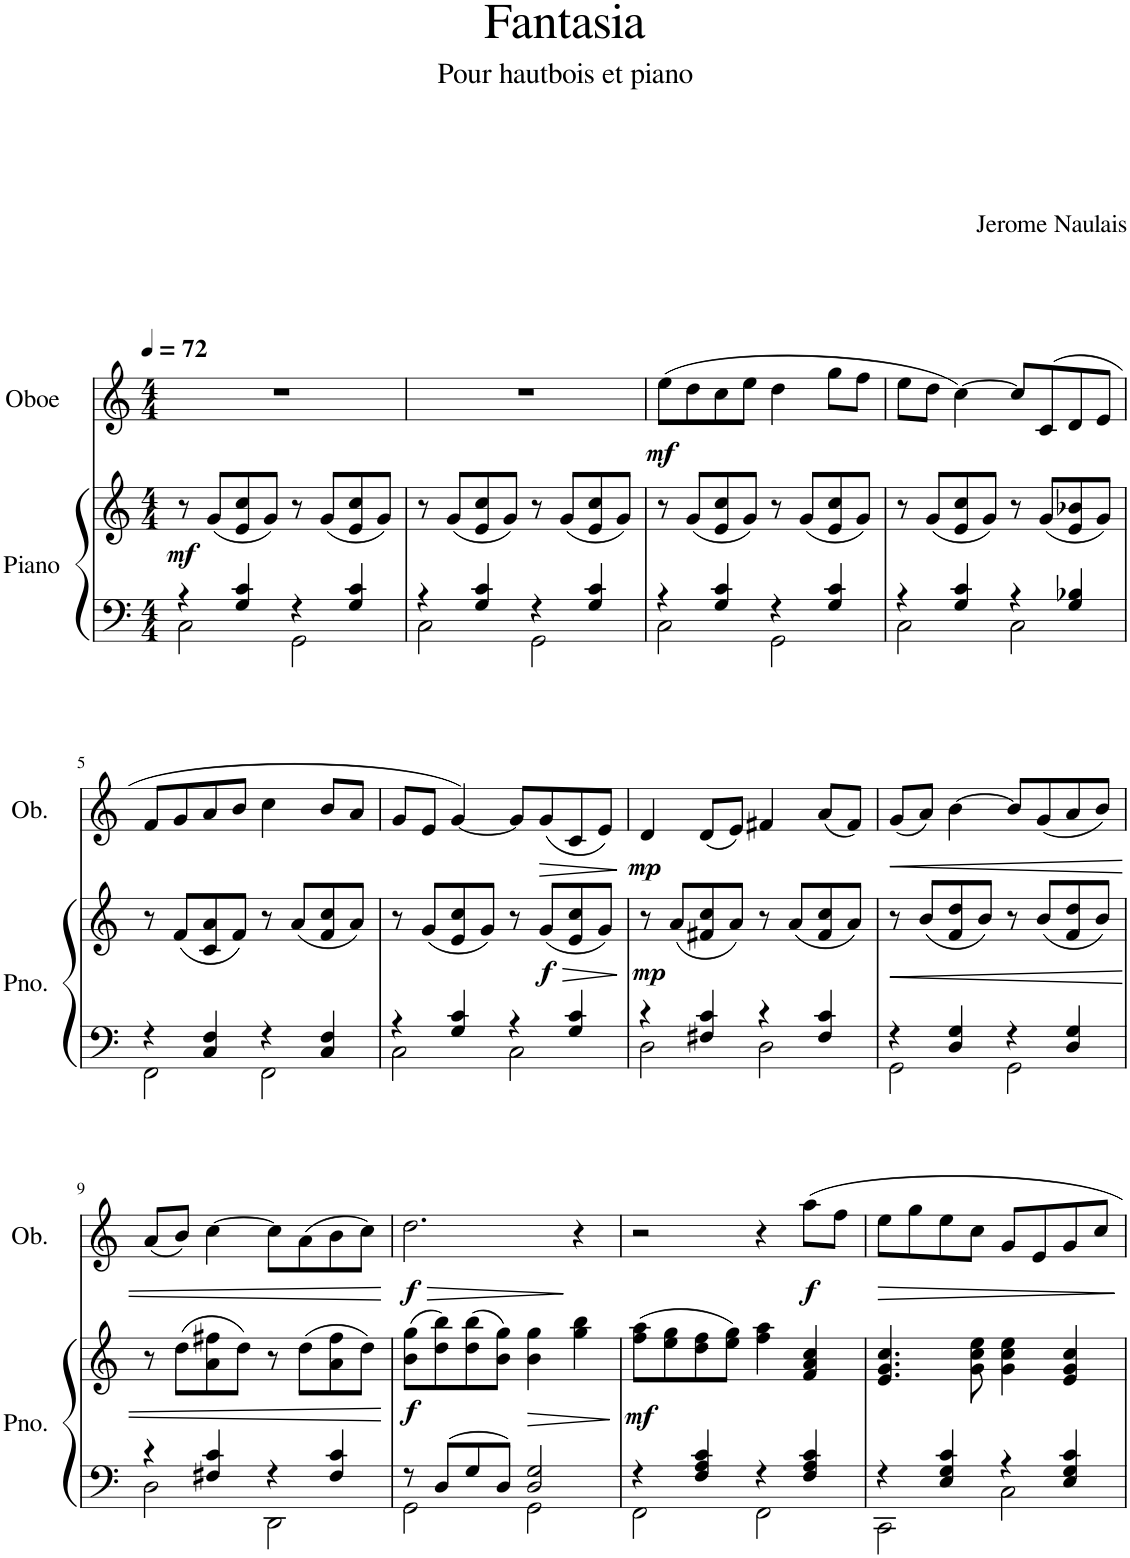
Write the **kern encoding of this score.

**kern	**kern	**dynam	**kern	**dynam
*part2	*part2	*part2	*part1	*part1
*staff3	*staff2	*staff2/3	*staff1	*staff1
*I"Piano	*	*	*I"Oboe	*
*I'Pno.	*	*	*I'Ob.	*
*clefF4	*clefG2	*	*clefG2	*
*k[]	*k[]	*	*k[]	*
*M4/4	*M4/4	*	*M4/4	*
*MM72	*MM72	*	*MM72	*
=1	=1	=1	=1	=1
*^	*	*	*	*
!	!	!	!LO:DY:b	!	!
4r	2C\	8r	mf	1r	.
.	.	(8g/L	.	.	.
4G/ 4c/	.	8e/ 8cc/	.	.	.
.	.	8g/J)	.	.	.
4r	2GG\	8r	.	.	.
.	.	(8g/L	.	.	.
4G/ 4c/	.	8e/ 8cc/	.	.	.
.	.	8g/J)	.	.	.
=2	=2	=2	=2	=2	=2
4r	2C\	8r	.	1r	.
.	.	(8g/L	.	.	.
4G/ 4c/	.	8e/ 8cc/	.	.	.
.	.	8g/J)	.	.	.
4r	2GG\	8r	.	.	.
.	.	(8g/L	.	.	.
4G/ 4c/	.	8e/ 8cc/	.	.	.
.	.	8g/J)	.	.	.
=3	=3	=3	=3	=3	=3
!	!	!	!	!	!LO:DY:b
4r	2C\	8r	.	(8ee\L	mf
.	.	(8g/L	.	8dd\	.
4G/ 4c/	.	8e/ 8cc/	.	8cc\	.
.	.	8g/J)	.	8ee\J	.
4r	2GG\	8r	.	4dd\	.
.	.	(8g/L	.	.	.
4G/ 4c/	.	8e/ 8cc/	.	8gg\L	.
.	.	8g/J)	.	8ff\J	.
=4	=4	=4	=4	=4	=4
4r	2C\	8r	.	8ee\L	.
.	.	(8g/L	.	8dd\J	.
4G/ 4c/	.	8e/ 8cc/	.	[4cc\)	.
.	.	8g/J)	.	.	.
4r	2C\	8r	.	8cc/L]	.
.	.	(8g/L	.	(8c/	.
4G/ 4B-X/	.	8e/ 8b-X/	.	8d/	.
.	.	8g/J)	.	8e/J	.
!!LO:LB:g=z
=5	=5	=5	=5	=5	=5
4r	2FF\	8r	.	8f/L	.
.	.	(8f/L	.	8g/	.
4C/ 4F/	.	8c/ 8a/	.	8a/	.
.	.	8f/J)	.	8b/J	.
4r	2FF\	8r	.	4cc\	.
.	.	(8a/L	.	.	.
4C/ 4F/	.	8f/ 8cc/	.	8b/L	.
.	.	8a/J)	.	8a/J	.
=6	=6	=6	=6	=6	=6
4r	2C\	8r	.	8g/L	.
.	.	(8g/L	.	8e/J	.
4G/ 4c/	.	8e/ 8cc/	.	[4g/)	.
.	.	8g/J)	.	.	.
4r	2C\	8r	.	8g/L]	.
!	!	!	!LO:HP:b	!	!LO:HP:b
!	!	!	!LO:DY:n=1:b	!	!
.	.	(8g/L	> f	(8g/	>
4G/ 4c/	.	8e/ 8cc/	.	8c/	.
.	.	8g/J)	.	8e/J)	.
*v	*v	*	*	*	*
.	.	]	.	]
=7	=7	=7	=7	=7
*^	*	*	*	*
!	!	!	!LO:DY:b	!	!LO:DY:b
4r	2D\	8r	mp	4d/	mp
.	.	(8a/L	.	.	.
4F#X/ 4c/	.	8f#X/ 8cc/	.	(8d/L	.
.	.	8a/J)	.	8e/J)	.
4r	2D\	8r	.	4f#X/	.
.	.	(8a/L	.	.	.
4F#/ 4c/	.	8f#/ 8cc/	.	(8a/L	.
.	.	8a/J)	.	8f#/J)	.
=8	=8	=8	=8	=8	=8
!	!	!	!LO:HP:b	!	!LO:HP:b
4r	2GG\	8r	<	(8g/L	<
.	.	(8b/L	.	8a/J)	.
4D/ 4G/	.	8f/ 8dd/	.	[4b\	.
.	.	8b/J)	.	.	.
4r	2GG\	8r	.	8b/L]	.
.	.	(8b/L	.	(8g/	.
4D/ 4G/	.	8f/ 8dd/	.	8a/	.
.	.	8b/J)	.	8b/J)	.
!!LO:LB:g=z
=9	=9	=9	=9	=9	=9
4r	2D\	8r	.	(8a/L	.
.	.	(8dd\L	.	8b/J)	.
4F#X/ 4c/	.	8a\ 8ff#X\	.	[4cc\	.
.	.	8dd\J)	.	.	.
4r	2DD\	8r	.	8cc\L]	.
.	.	(8dd\L	.	(8a\	.
4F#/ 4c/	.	8a\ 8ff#\	.	8b\	.
.	.	8dd\J)	.	8cc\J)	.
*v	*v	*	*	*	*
.	.	[	.	[
=10	=10	=10	=10	=10
*^	*	*	*	*
!	!	!	!LO:DY:b	!	!LO:HP:b
!	!	!	!	!	!LO:DY:n=1:b
8r	2GG\	(8b\ 8gg\L	f	2.dd\	> f
8D/L	.	8dd\ 8bb\)	.	.	.
8G/	.	(8dd\ 8bb\	.	.	.
8D/J	.	8b\ 8gg\J)	.	.	.
!	!	!	!LO:HP:b	!	!
2D/ 2G/	2GG\	4b\ 4gg\	>	.	.
.	.	4gg\ 4bb\	.	4r	]
*v	*v	*	*	*	*
.	.	]	.	.
=11	=11	=11	=11	=11
*^	*	*	*	*
!	!	!	!LO:DY:b	!	!
4r	2FF\	(8ff\ 8aa\L	mf	2r	.
.	.	8ee\ 8gg\	.	.	.
4F/ 4A/ 4c/	.	8dd\ 8ff\	.	.	.
.	.	8ee\ 8gg\J)	.	.	.
4r	2FF\	4ff\ 4aa\	.	4r	.
!	!	!	!	!	!LO:DY:b
4F/ 4A/ 4c/	.	4f/ 4a/ 4cc/	.	8aa\L	f
.	.	.	.	8ff\J	.
=12	=12	=12	=12	=12	=12
!	!	!	!	!	!LO:HP:b
4r	2CC\	4.e/ 4.g/ 4.cc/	.	8ee\L	>
.	.	.	.	8gg\	.
4E/ 4G/ 4c/	.	.	.	8ee\	.
.	.	8g\ 8cc\ 8ee\	.	8cc\J	.
4r	2C\	4g\ 4cc\ 4ee\	.	8g/L	.
.	.	.	.	8e/	.
4E/ 4G/ 4c/	.	4e/ 4g/ 4cc/	.	8g/	.
.	.	.	.	8cc/J	.
*v	*v	*	*	*	*
.	.	.	.	]
=	=	=	=	=
*-	*-	*-	*-	*-
